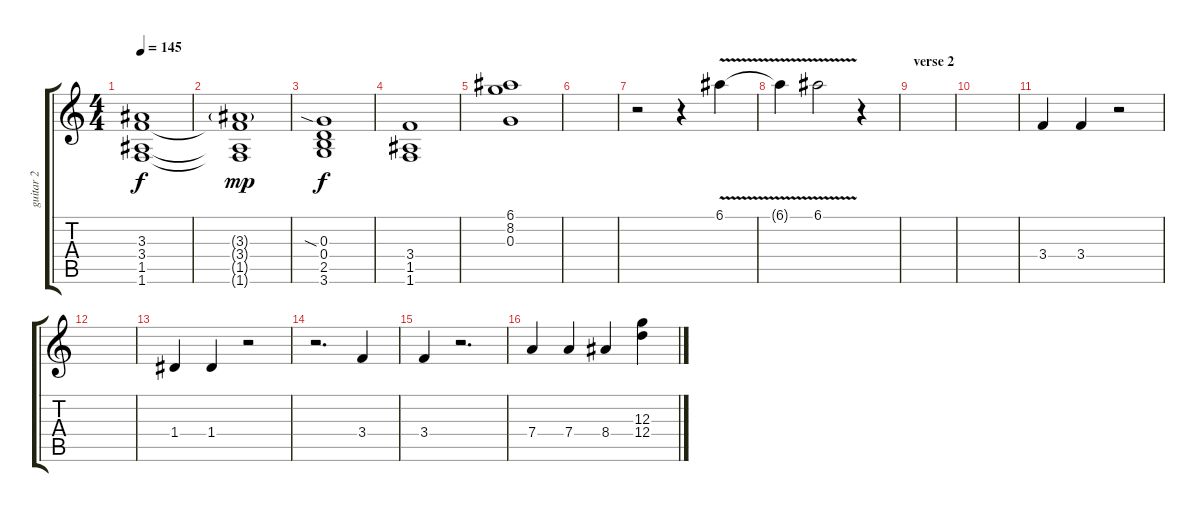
\track ("guitar 2" "guitar 2") {instrument overdrivenguitar}
\staff {score tabs}
\tuning (E4 B3 G3 D3 A2 E2) {hide}
\ts (4 4)
\tempo 145
\clef g2
\ks c
(3.3 3.4 1.5 1.6).1{dy f} |
(3.3{g} 3.4{t} 1.5{t} 1.6{t}).1{dy mp} |
(0.3{sia} 0.4 2.5 3.6).1{dy f} |
(3.4 1.5 1.6).1 |
(6.1 8.2 0.3).1 |
|
r.2 r.4 6.1{v}.4 |
6.1{t}.4 6.1{v}.2 r.4 |
\section ("" "verse 2")
|
|
3.4.4 3.4.4 r.2 |
|
1.4.4 1.4.4 r.2 |
r.2{d} 3.4.4 |
3.4.4 r.2{d} |
7.4.4 7.4.4 8.4.4 (12.3 12.4).4
